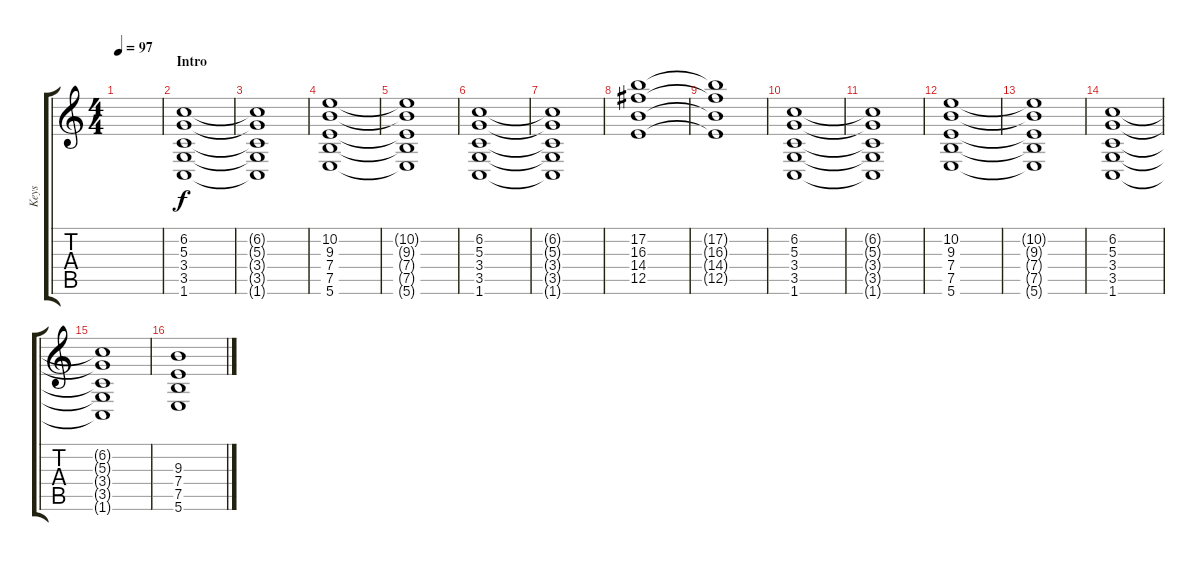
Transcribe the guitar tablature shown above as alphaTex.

\track ("Keys" "Keys") {instrument stringensemble1}
\staff {score tabs}
\tuning (B4 Gb4 D4 A3 E3 B2) {hide}
\ts (4 4)
\tempo 97
\clef g2
\ks c
|
\section ("" "Intro")
(6.2 5.3 3.4 3.5 1.6).1 |
(6.2{t} 5.3{t} 3.4{t} 3.5{t} 1.6{t}).1 |
(10.2 9.3 7.4 7.5 5.6).1 |
(10.2{t} 9.3{t} 7.4{t} 7.5{t} 5.6{t}).1 |
(6.2 5.3 3.4 3.5 1.6).1 |
(6.2{t} 5.3{t} 3.4{t} 3.5{t} 1.6{t}).1 |
(17.2 16.3 14.4 12.5).1 |
(17.2{t} 16.3{t} 14.4{t} 12.5{t}).1 |
(6.2 5.3 3.4 3.5 1.6).1 |
(6.2{t} 5.3{t} 3.4{t} 3.5{t} 1.6{t}).1 |
(10.2 9.3 7.4 7.5 5.6).1 |
(10.2{t} 9.3{t} 7.4{t} 7.5{t} 5.6{t}).1 |
(6.2 5.3 3.4 3.5 1.6).1 |
(6.2{t} 5.3{t} 3.4{t} 3.5{t} 1.6{t}).1 |
(9.3 7.4 7.5 5.6).1
